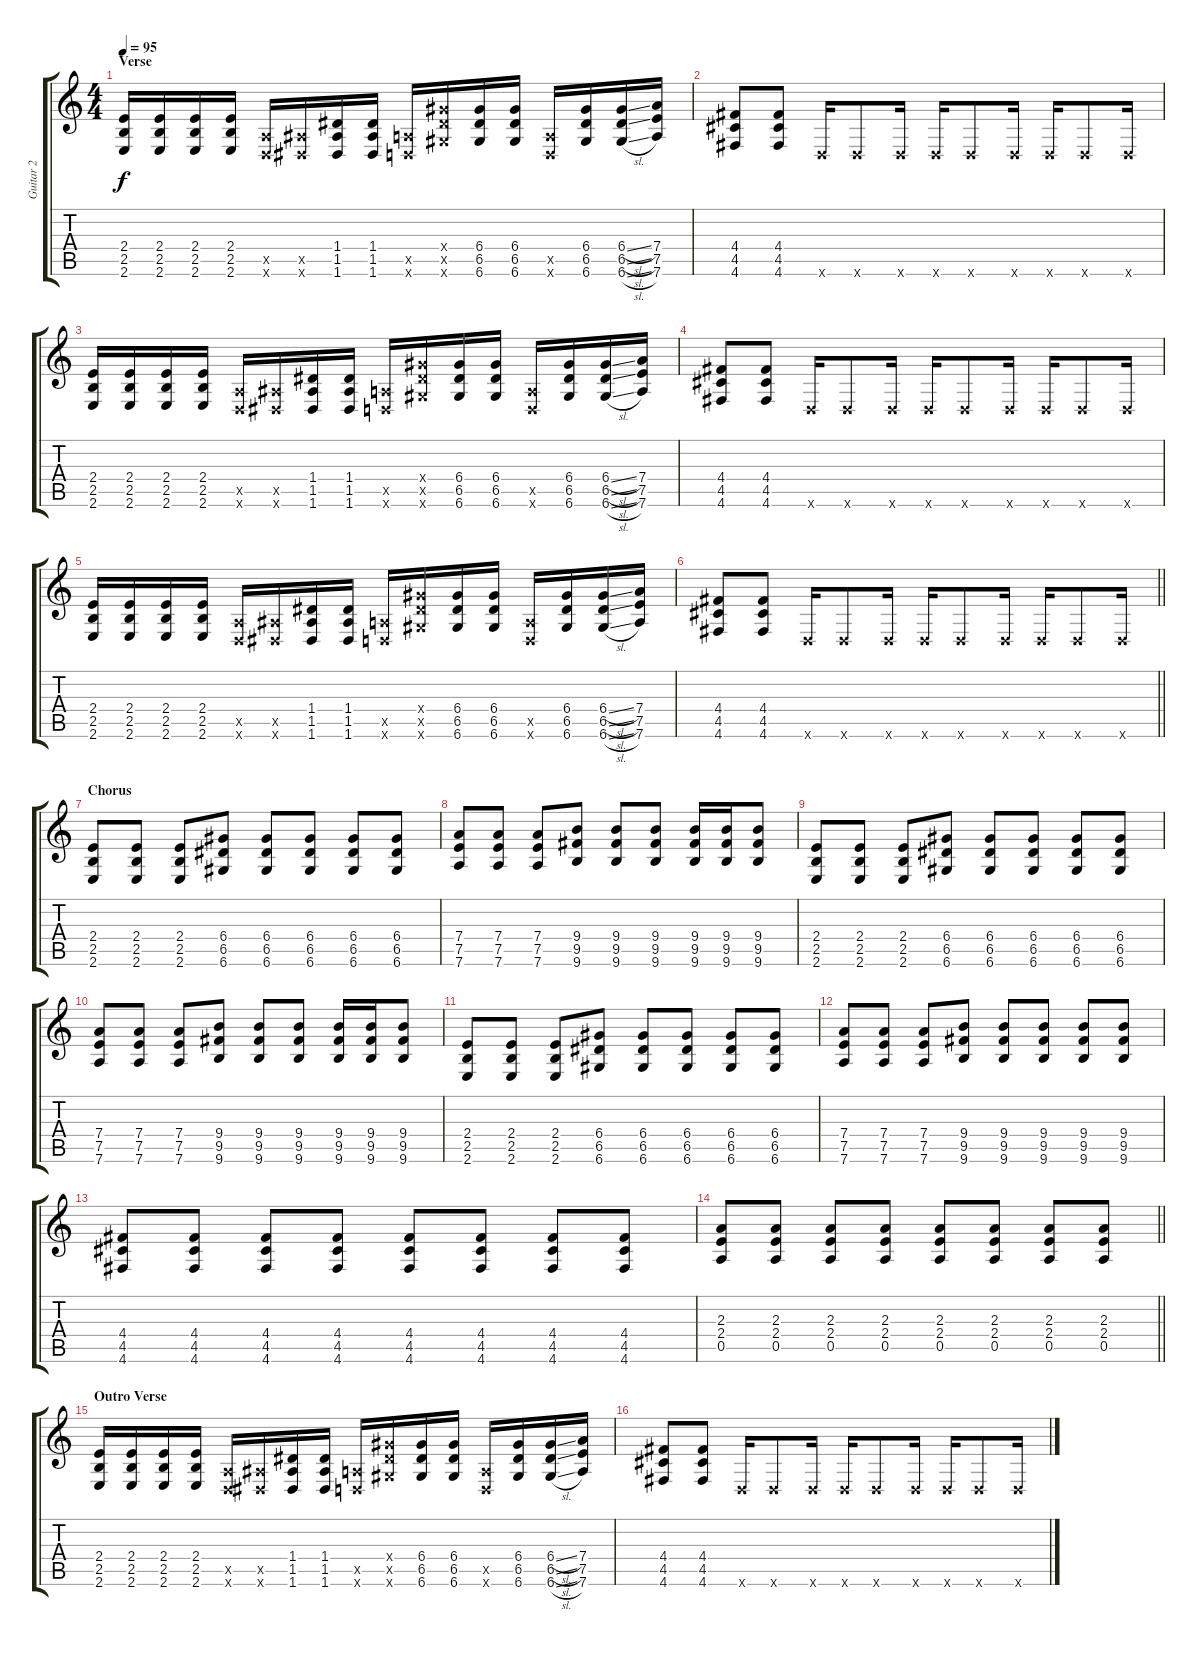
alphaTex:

\track ("Guitar 2" "Guitar 2") {instrument distortionguitar}
\staff {score tabs}
\tuning (E4 B3 G3 D3 A2 D2) {hide}
\ts (4 4)
\section ("" "Verse")
\tempo 95
\clef g2
\ks c
(2.4 2.5 2.6).16{dy f balance 0 instrument distortionguitar} (2.4 2.5 2.6).16 (2.4 2.5 2.6).16 (2.4 2.5 2.6).16 (0.5{x} 0.6{x}).16 (1.5{x} 1.6{x}).16 (1.4 1.5 1.6).16 (1.4 1.5 1.6).16 (0.5{x} 0.6{x}).16 (6.4{x} 6.5{x} 6.6{x}).16 (6.4 6.5 6.6).16 (6.4 6.5 6.6).16 (0.5{x} 0.6{x}).16 (6.4 6.5 6.6).16 (6.4{sl} 6.5{sl} 6.6{sl}).16 (7.4 7.5 7.6).16 |
(4.4 4.5 4.6).8 (4.4 4.5 4.6).8 0.6{x}.16 0.6{x}.8 0.6{x}.16 0.6{x}.16 0.6{x}.8 0.6{x}.16 0.6{x}.16 0.6{x}.8 0.6{x}.16 |
(2.4 2.5 2.6).16{balance 0 instrument distortionguitar} (2.4 2.5 2.6).16 (2.4 2.5 2.6).16 (2.4 2.5 2.6).16 (0.5{x} 0.6{x}).16 (1.5{x} 1.6{x}).16 (1.4 1.5 1.6).16 (1.4 1.5 1.6).16 (0.5{x} 0.6{x}).16 (6.4{x} 6.5{x} 6.6{x}).16 (6.4 6.5 6.6).16 (6.4 6.5 6.6).16 (0.5{x} 0.6{x}).16 (6.4 6.5 6.6).16 (6.4{sl} 6.5{sl} 6.6{sl}).16 (7.4 7.5 7.6).16 |
(4.4 4.5 4.6).8 (4.4 4.5 4.6).8 0.6{x}.16 0.6{x}.8 0.6{x}.16 0.6{x}.16 0.6{x}.8 0.6{x}.16 0.6{x}.16 0.6{x}.8 0.6{x}.16 |
(2.4 2.5 2.6).16{balance 0 instrument distortionguitar} (2.4 2.5 2.6).16 (2.4 2.5 2.6).16 (2.4 2.5 2.6).16 (0.5{x} 0.6{x}).16 (1.5{x} 1.6{x}).16 (1.4 1.5 1.6).16 (1.4 1.5 1.6).16 (0.5{x} 0.6{x}).16 (6.4{x} 6.5{x} 6.6{x}).16 (6.4 6.5 6.6).16 (6.4 6.5 6.6).16 (0.5{x} 0.6{x}).16 (6.4 6.5 6.6).16 (6.4{sl} 6.5{sl} 6.6{sl}).16 (7.4 7.5 7.6).16 |
\barLineRight lightlight
(4.4 4.5 4.6).8 (4.4 4.5 4.6).8 0.6{x}.16 0.6{x}.8 0.6{x}.16 0.6{x}.16 0.6{x}.8 0.6{x}.16 0.6{x}.16 0.6{x}.8 0.6{x}.16 |
\section ("" "Chorus")
(2.4 2.5 2.6).8 (2.4 2.5 2.6).8 (2.4 2.5 2.6).8 (6.4 6.5 6.6).8 (6.4 6.5 6.6).8 (6.4 6.5 6.6).8 (6.4 6.5 6.6).8 (6.4 6.5 6.6).8 |
(7.4 7.5 7.6).8 (7.4 7.5 7.6).8 (7.4 7.5 7.6).8 (9.4 9.5 9.6).8 (9.4 9.5 9.6).8 (9.4 9.5 9.6).8 (9.4 9.5 9.6).16 (9.4 9.5 9.6).16 (9.4 9.5 9.6).8 |
(2.4 2.5 2.6).8 (2.4 2.5 2.6).8 (2.4 2.5 2.6).8 (6.4 6.5 6.6).8 (6.4 6.5 6.6).8 (6.4 6.5 6.6).8 (6.4 6.5 6.6).8 (6.4 6.5 6.6).8 |
(7.4 7.5 7.6).8 (7.4 7.5 7.6).8 (7.4 7.5 7.6).8 (9.4 9.5 9.6).8 (9.4 9.5 9.6).8 (9.4 9.5 9.6).8 (9.4 9.5 9.6).16 (9.4 9.5 9.6).16 (9.4 9.5 9.6).8 |
(2.4 2.5 2.6).8 (2.4 2.5 2.6).8 (2.4 2.5 2.6).8 (6.4 6.5 6.6).8 (6.4 6.5 6.6).8 (6.4 6.5 6.6).8 (6.4 6.5 6.6).8 (6.4 6.5 6.6).8 |
(7.4 7.5 7.6).8 (7.4 7.5 7.6).8 (7.4 7.5 7.6).8 (9.4 9.5 9.6).8 (9.4 9.5 9.6).8 (9.4 9.5 9.6).8 (9.4 9.5 9.6).8 (9.4 9.5 9.6).8 |
(4.4 4.5 4.6).8 (4.4 4.5 4.6).8 (4.4 4.5 4.6).8 (4.4 4.5 4.6).8 (4.4 4.5 4.6).8 (4.4 4.5 4.6).8 (4.4 4.5 4.6).8 (4.4 4.5 4.6).8 |
\barLineRight lightlight
(2.3 2.4 0.5).8 (2.3 2.4 0.5).8 (2.3 2.4 0.5).8 (2.3 2.4 0.5).8 (2.3 2.4 0.5).8 (2.3 2.4 0.5).8 (2.3 2.4 0.5).8 (2.3 2.4 0.5).8 |
\section ("" "Outro Verse")
(2.4 2.5 2.6).16{balance 0 instrument distortionguitar} (2.4 2.5 2.6).16 (2.4 2.5 2.6).16 (2.4 2.5 2.6).16 (0.5{x} 0.6{x}).16 (1.5{x} 1.6{x}).16 (1.4 1.5 1.6).16 (1.4 1.5 1.6).16 (0.5{x} 0.6{x}).16 (6.4{x} 6.5{x} 6.6{x}).16 (6.4 6.5 6.6).16 (6.4 6.5 6.6).16 (0.5{x} 0.6{x}).16 (6.4 6.5 6.6).16 (6.4{sl} 6.5{sl} 6.6{sl}).16 (7.4 7.5 7.6).16 |
(4.4 4.5 4.6).8 (4.4 4.5 4.6).8 0.6{x}.16 0.6{x}.8 0.6{x}.16 0.6{x}.16 0.6{x}.8 0.6{x}.16 0.6{x}.16 0.6{x}.8 0.6{x}.16
